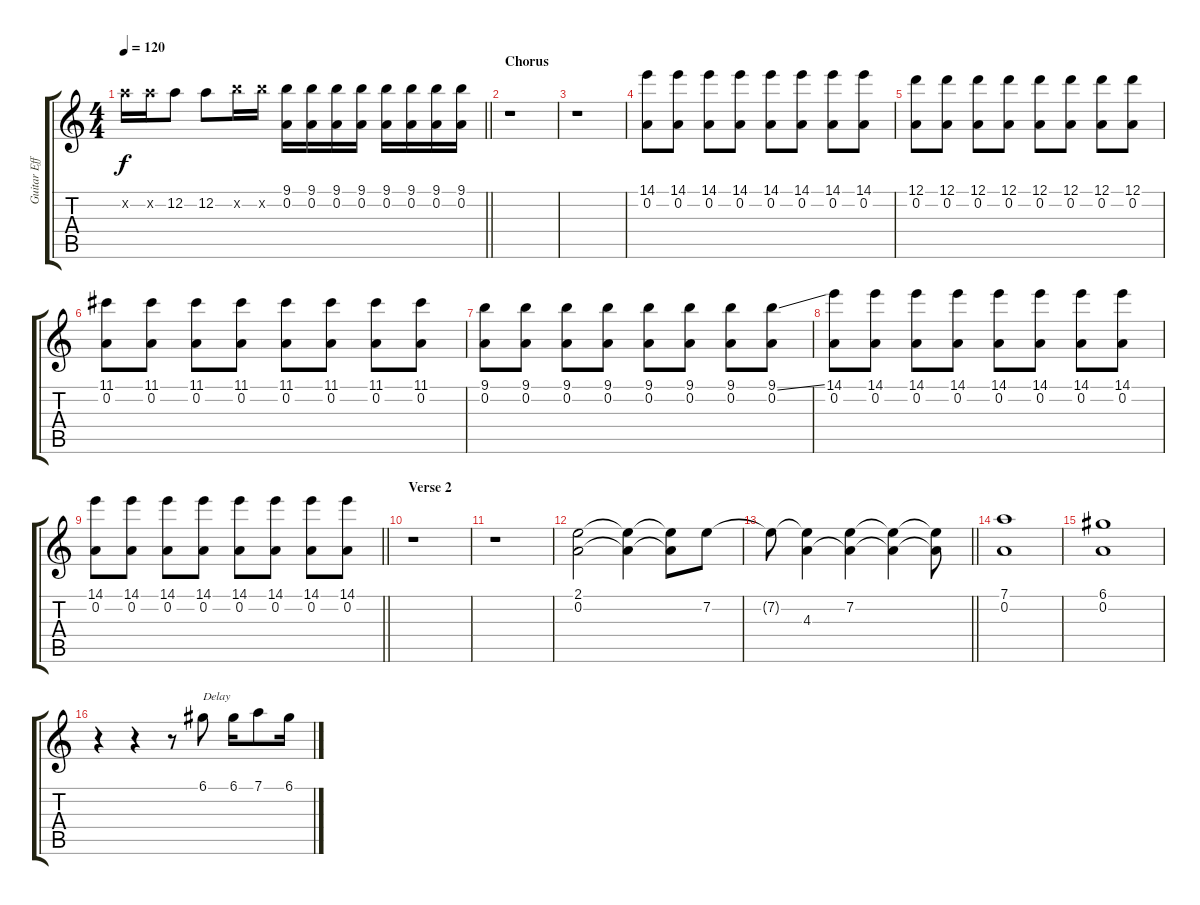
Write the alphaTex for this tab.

\track ("Guitar Effects" "Guitar Eff") {instrument overdrivenguitar}
\staff {score tabs}
\tuning (D4 A3 F3 C3 G2 C2) {hide}
\ts (4 4)
\tempo 120
\clef g2
\barLineRight lightlight
\ks c
12.2{x}.16{dy f} 12.2{x}.16 12.2.8 12.2.8 14.2{x}.16 14.2{x}.16 (9.1 0.2).16 (9.1 0.2).16 (9.1 0.2).16 (9.1 0.2).16 (9.1 0.2).16 (9.1 0.2).16 (9.1 0.2).16 (9.1 0.2).16 |
\section ("" "Chorus")
r.1 |
r.1 |
(14.1 0.2).8{volume 11} (14.1 0.2).8 (14.1 0.2).8 (14.1 0.2).8 (14.1 0.2).8 (14.1 0.2).8 (14.1 0.2).8 (14.1 0.2).8 |
(12.1 0.2).8 (12.1 0.2).8 (12.1 0.2).8 (12.1 0.2).8 (12.1 0.2).8 (12.1 0.2).8 (12.1 0.2).8 (12.1 0.2).8 |
(11.1 0.2).8 (11.1 0.2).8 (11.1 0.2).8 (11.1 0.2).8 (11.1 0.2).8 (11.1 0.2).8 (11.1 0.2).8 (11.1 0.2).8 |
(9.1 0.2).8 (9.1 0.2).8 (9.1 0.2).8 (9.1 0.2).8 (9.1 0.2).8 (9.1 0.2).8 (9.1 0.2).8 (9.1{ss} 0.2).8 |
(14.1 0.2).8{volume 13} (14.1 0.2).8 (14.1 0.2).8 (14.1 0.2).8 (14.1 0.2).8 (14.1 0.2).8 (14.1 0.2).8 (14.1 0.2).8 |
\barLineRight lightlight
(14.1 0.2).8 (14.1 0.2).8 (14.1 0.2).8 (14.1 0.2).8 (14.1 0.2).8 (14.1 0.2).8 (14.1 0.2).8 (14.1 0.2).8 |
\section ("" "Verse 2")
r.1 |
r.1 |
(2.1 0.2).2{volume 11} (2.1{t} 0.2{t}).4 (2.1{t} 0.2{t}).8 7.2.8{volume 13} |
\barLineRight lightlight
7.2{t}.8 (7.2{t} 4.3).4 (7.2 4.3{t}).4 (7.2{t} 4.3{t}).4 (7.2{t} 4.3{t}).8 |
(7.1 0.2).1{volume 10} |
(6.1 0.2).1 |
r.4 r.4 r.8 6.1.8{txt "Delay" volume 14} 6.1.16 7.1.8 6.1.16
